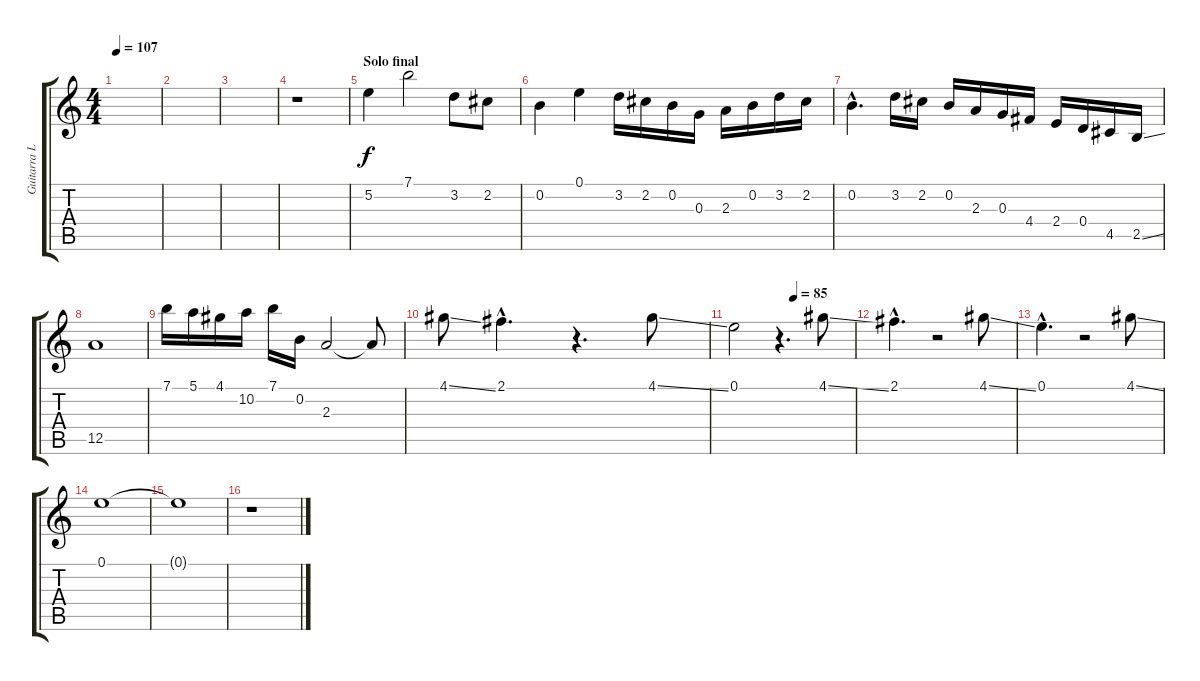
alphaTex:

\track ("Guitarra Lider" "Guitarra L") {instrument acousticguitarsteel}
\staff {score tabs}
\tuning (E4 B3 G3 D3 A2 E2) {hide}
\ts (4 4)
\tempo 107
\clef g2
\ks c
|
|
|
r.1 |
\section ("" "Solo final")
5.2.4 7.1.2 3.2.8 2.2.8 |
0.2.4 0.1.4 3.2.16 2.2.16 0.2.16 0.3.16 2.3.16 0.2.16 3.2.16 2.2.16 |
0.2{hac}.4{d} 3.2.16 2.2.16 0.2.16 2.3.16 0.3.16 4.4.16 2.4.16 0.4.16 4.5.16 2.5{ss}.16 |
12.5.1 |
7.1.16 5.1.16 4.1.16 10.2.16 7.1.16 0.2.16 2.3.2 2.3{t}.8 |
4.1{ss}.8 2.1{hac}.4{d} r.4{d} 4.1{ss}.8 |
\tempo (85 0.5)
0.1.2 r.4{d} 4.1{ss}.8 |
2.1{hac}.4{d} r.2 4.1{ss}.8 |
0.1{hac}.4{d} r.2 4.1{ss}.8 |
0.1.1 |
0.1{t}.1 |
r.1
